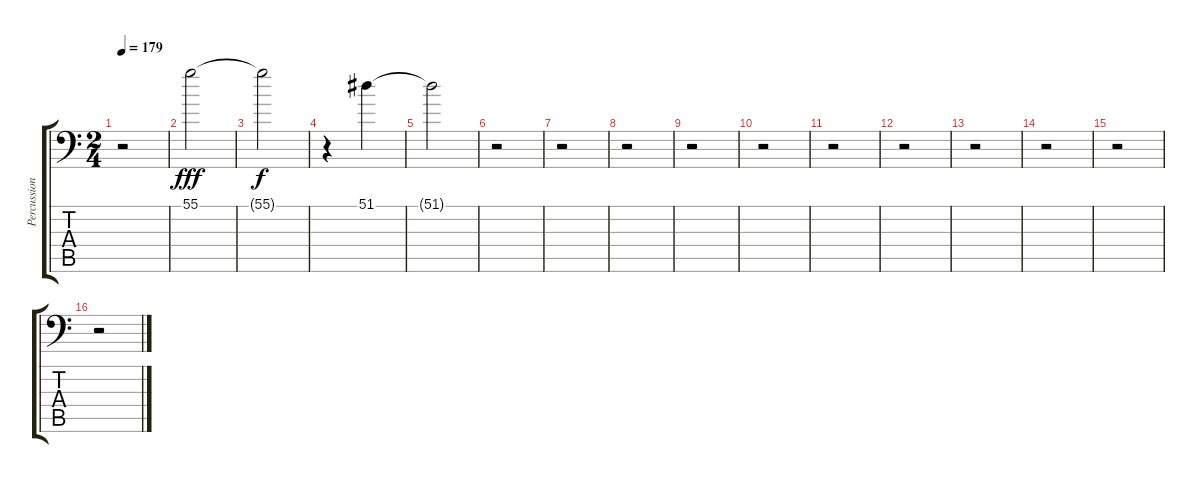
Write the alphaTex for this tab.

\track ("Percussions" "Percussion") {instrument acousticgrandpiano}
\staff {score tabs}
\tuning (C-1 C-1 C-1 C-1 C-1 C-1) {hide}
\ts (2 4)
\tempo 179
\clef f4
\ks c
r.2{dy f} |
55.1.2{dy fff} |
55.1{t}.2{dy f} |
r.4 51.1.4 |
51.1{t}.2 |
r.2 |
r.2 |
r.2 |
r.2 |
r.2 |
r.2 |
r.2 |
r.2 |
r.2 |
r.2 |
r.2
